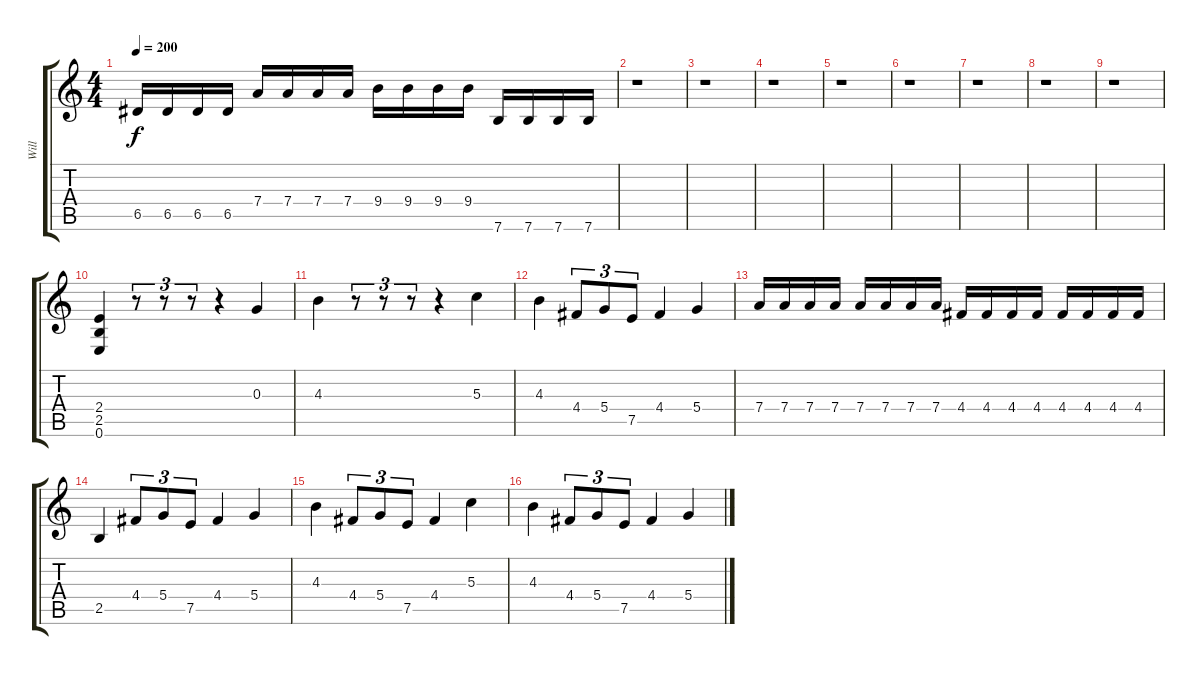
\track ("Will" "Will") {instrument distortionguitar}
\staff {score tabs}
\tuning (E4 B3 G3 D3 A2 E2) {hide}
\ts (4 4)
\tempo 200
\clef g2
\ks c
6.5.16{dy f} 6.5.16 6.5.16 6.5.16 7.4.16 7.4.16 7.4.16 7.4.16 9.4.16 9.4.16 9.4.16 9.4.16 7.6.16 7.6.16 7.6.16 7.6.16 |
r.1 |
r.1 |
r.1 |
r.1 |
r.1 |
r.1 |
r.1 |
r.1 |
(2.4 2.5 0.6).4 r.8{tu (3 2)} r.8{tu (3 2)} r.8{tu (3 2)} r.4 0.3.4 |
4.3.4 r.8{tu (3 2)} r.8{tu (3 2)} r.8{tu (3 2)} r.4 5.3.4 |
4.3.4 4.4.8{tu (3 2)} 5.4.8{tu (3 2)} 7.5.8{tu (3 2)} 4.4.4 5.4.4 |
7.4.16 7.4.16 7.4.16 7.4.16 7.4.16 7.4.16 7.4.16 7.4.16 4.4.16 4.4.16 4.4.16 4.4.16 4.4.16 4.4.16 4.4.16 4.4.16 |
2.5.4 4.4.8{tu (3 2)} 5.4.8{tu (3 2)} 7.5.8{tu (3 2)} 4.4.4 5.4.4 |
4.3.4 4.4.8{tu (3 2)} 5.4.8{tu (3 2)} 7.5.8{tu (3 2)} 4.4.4 5.3.4 |
4.3.4 4.4.8{tu (3 2)} 5.4.8{tu (3 2)} 7.5.8{tu (3 2)} 4.4.4 5.4.4
